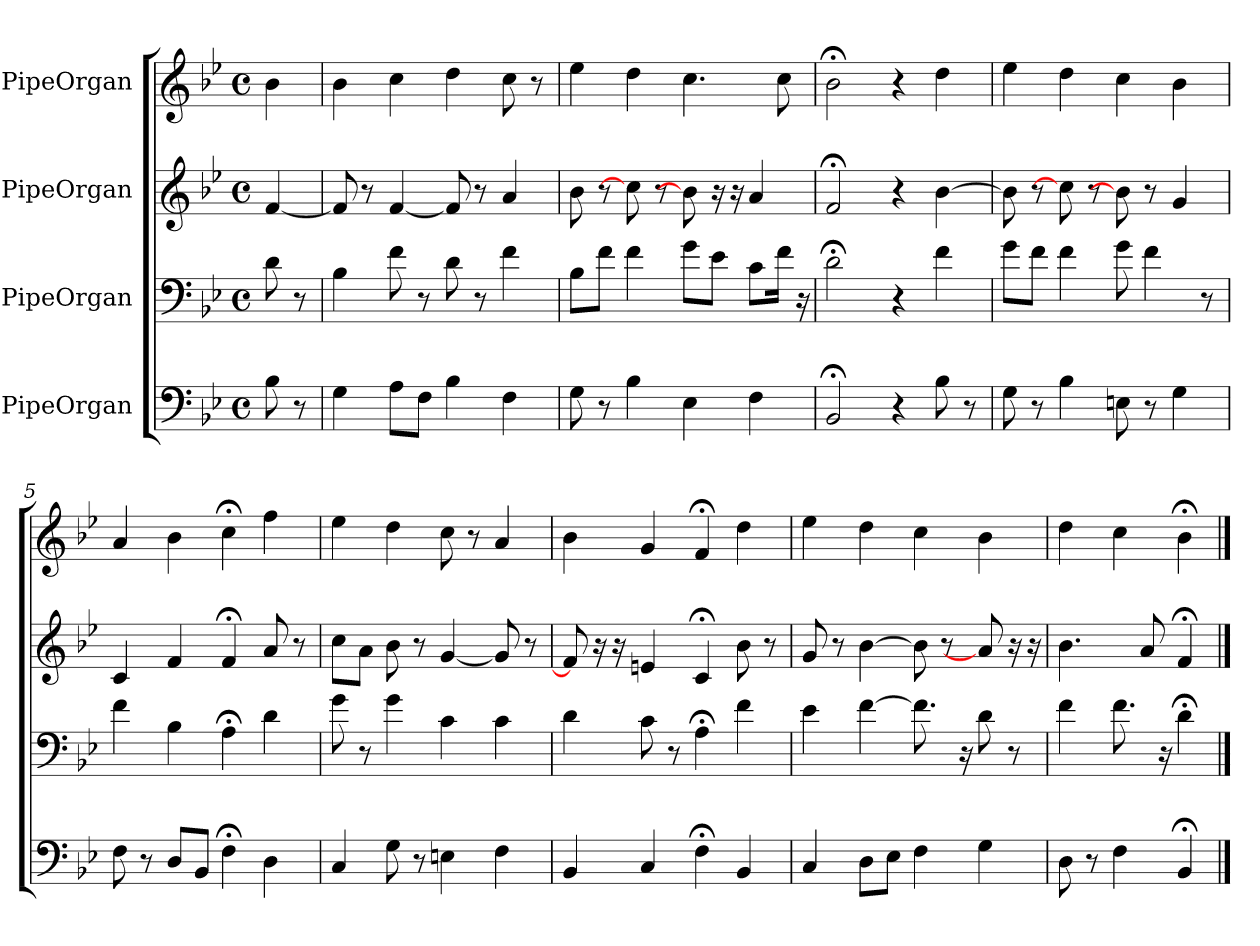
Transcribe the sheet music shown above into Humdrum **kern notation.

**kern	**kern	**kern	**kern
*part4	*part3	*part2	*part1
*staff4	*staff3	*staff2	*staff1
*I"PipeOrgan	*I"PipeOrgan	*I"PipeOrgan	*I"PipeOrgan
*clefF4	*clefF4	*clefG2	*clefG2
*k[b-e-]	*k[b-e-]	*k[b-e-]	*k[b-e-]
*B-:	*B-:	*B-:	*B-:
*M4/4	*M4/4	*M4/4	*M4/4
*met(c)	*met(c)	*met(c)	*met(c)
*MM60	*MM60	*MM60	*MM60
=	=	=	=
8B-	8d	[4f	4b-
8r	8r	.	.
=1	=1	=1	=1
4G	4B-	8f]	4b-
.	.	8r	.
8A\L	8f	[4f	4cc
8F\J	8r	.	.
4B-	8d	8f]	4dd
.	8r	8r	.
4F	4f	4a	8cc
.	.	.	8r
=2	=2	=2	=2
8G	8B-\L	8b-	4ee-
8r	8f\J	8r	.
4B-	4f	8cc]	4dd
.	.	8r	.
4E-	8g\L	8b-]	4.cc
.	8e-\J	16r	.
.	.	16r	.
4F	8c\L	4a	.
.	16f\Jk	.	8cc
.	16r	.	.
=3	=3	=3	=3
2BB-;<	2d;<	2f;<	2b-;<
4r	4r	4r	4r
8B-	4f	[4b-	4dd
8r	.	.	.
=4	=4	=4	=4
8G	8g\L	8b-]	4ee-
8r	8f\J	8r	.
4B-	4f	8cc]	4dd
.	.	8r	.
8En	8g	8b-]	4cc
8r	4f	8r	.
4G	.	4g	4b-
.	8r	.	.
=5	=5	=5	=5
8F	4f	4c	4a
8r	.	.	.
8D/L	4B-	4f	4b-
8BB-/J	.	.	.
4F;<	4A;<	4f;<	4cc;<
4D	4d	8a	4ff
.	.	8r	.
=6	=6	=6	=6
4C	8g	8cc\L	4ee-
.	8r	8a\J	.
8G	4g	8b-	4dd
8r	.	8r	.
4En	4c	[4g	8cc
.	.	.	8r
4F	4c	8g]	4a
.	.	8r	.
=7	=7	=7	=7
4BB-	4d	8f]	4b-
.	.	16r	.
.	.	16r	.
4C	8c	4en	4g
.	8r	.	.
4F;<	4A;<	4c;<	4f;<
4BB-	4f	8b-	4dd
.	.	8r	.
=8	=8	=8	=8
4C	4e-	8g	4ee-
.	.	8r	.
8D\L	[4f	[4b-	4dd
8E-\J	.	.	.
4F	8.f]	8b-]	4cc
.	.	8r	.
.	16r	.	.
4G	8d	8a]	4b-
.	8r	16r	.
.	.	16r	.
=9	=9	=9	=9
8D	4f	4.b-	4dd
8r	.	.	.
4F	8.f	.	4cc
.	.	8a	.
.	16r	.	.
4BB-;<	4d;<	4f;<	4b-;<
==	==	==	==
*-	*-	*-	*-
